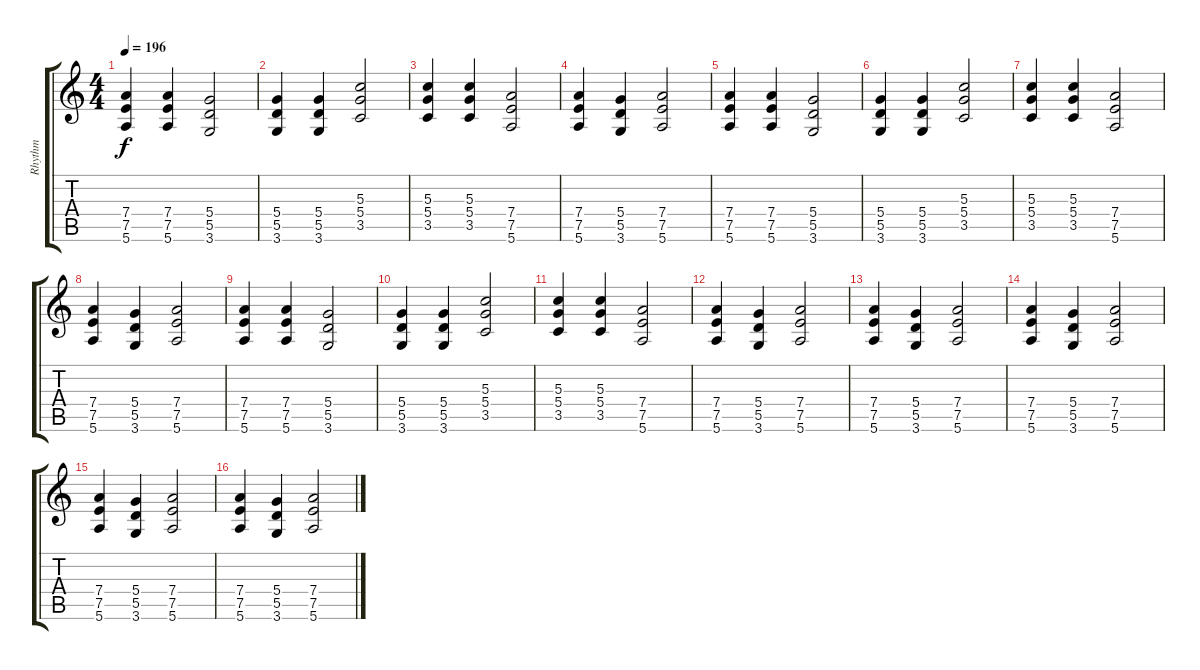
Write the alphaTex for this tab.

\track ("Rhythm" "Rhythm") {instrument acousticguitarnylon}
\staff {score tabs}
\tuning (E4 B3 G3 D3 A2 E2) {hide}
\ts (4 4)
\tempo 196
\clef g2
\ks c
(7.4 7.5 5.6).4{dy f} (7.4 7.5 5.6).4 (5.4 5.5 3.6).2 |
(5.4 5.5 3.6).4 (5.4 5.5 3.6).4 (5.3 5.4 3.5).2 |
(5.3 5.4 3.5).4 (5.3 5.4 3.5).4 (7.4 7.5 5.6).2 |
(7.4 7.5 5.6).4 (5.4 5.5 3.6).4 (7.4 7.5 5.6).2 |
(7.4 7.5 5.6).4 (7.4 7.5 5.6).4 (5.4 5.5 3.6).2 |
(5.4 5.5 3.6).4 (5.4 5.5 3.6).4 (5.3 5.4 3.5).2 |
(5.3 5.4 3.5).4 (5.3 5.4 3.5).4 (7.4 7.5 5.6).2 |
(7.4 7.5 5.6).4 (5.4 5.5 3.6).4 (7.4 7.5 5.6).2 |
(7.4 7.5 5.6).4 (7.4 7.5 5.6).4 (5.4 5.5 3.6).2 |
(5.4 5.5 3.6).4 (5.4 5.5 3.6).4 (5.3 5.4 3.5).2 |
(5.3 5.4 3.5).4 (5.3 5.4 3.5).4 (7.4 7.5 5.6).2 |
(7.4 7.5 5.6).4 (5.4 5.5 3.6).4 (7.4 7.5 5.6).2 |
(7.4 7.5 5.6).4 (5.4 5.5 3.6).4 (7.4 7.5 5.6).2 |
(7.4 7.5 5.6).4 (5.4 5.5 3.6).4 (7.4 7.5 5.6).2 |
(7.4 7.5 5.6).4 (5.4 5.5 3.6).4 (7.4 7.5 5.6).2 |
(7.4 7.5 5.6).4 (5.4 5.5 3.6).4 (7.4 7.5 5.6).2
